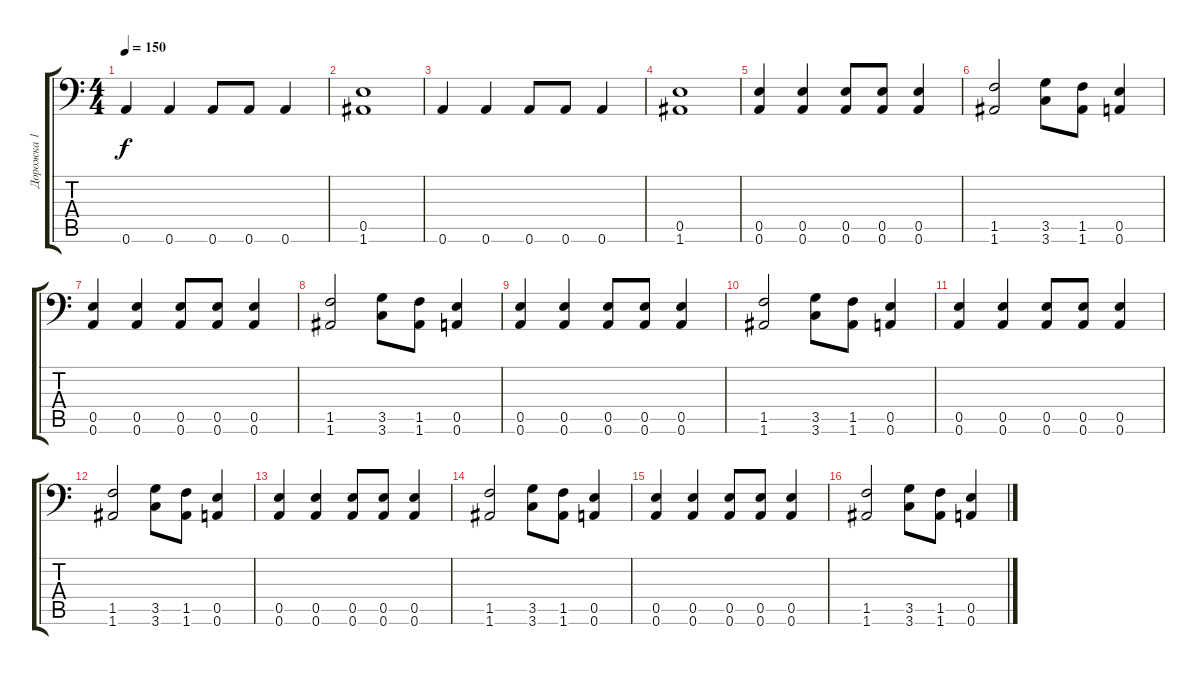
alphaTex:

\track ("Дорожка 1" "Дорожка 1") {instrument distortionguitar}
\staff {score tabs}
\tuning (B3 Gb3 D3 A2 E2 A1) {hide}
\ts (4 4)
\tempo 150
\clef f4
\ks c
0.6.4{dy f} 0.6.4 0.6.8 0.6.8 0.6.4 |
(0.5 1.6).1 |
0.6.4 0.6.4 0.6.8 0.6.8 0.6.4 |
(0.5 1.6).1 |
(0.5 0.6).4 (0.5 0.6).4 (0.5 0.6).8 (0.5 0.6).8 (0.5 0.6).4 |
(1.5 1.6).2 (3.5 3.6).8 (1.5 1.6).8 (0.5 0.6).4 |
(0.5 0.6).4 (0.5 0.6).4 (0.5 0.6).8 (0.5 0.6).8 (0.5 0.6).4 |
(1.5 1.6).2 (3.5 3.6).8 (1.5 1.6).8 (0.5 0.6).4 |
(0.5 0.6).4 (0.5 0.6).4 (0.5 0.6).8 (0.5 0.6).8 (0.5 0.6).4 |
(1.5 1.6).2 (3.5 3.6).8 (1.5 1.6).8 (0.5 0.6).4 |
(0.5 0.6).4 (0.5 0.6).4 (0.5 0.6).8 (0.5 0.6).8 (0.5 0.6).4 |
(1.5 1.6).2 (3.5 3.6).8 (1.5 1.6).8 (0.5 0.6).4 |
(0.5 0.6).4 (0.5 0.6).4 (0.5 0.6).8 (0.5 0.6).8 (0.5 0.6).4 |
(1.5 1.6).2 (3.5 3.6).8 (1.5 1.6).8 (0.5 0.6).4 |
(0.5 0.6).4 (0.5 0.6).4 (0.5 0.6).8 (0.5 0.6).8 (0.5 0.6).4 |
(1.5 1.6).2 (3.5 3.6).8 (1.5 1.6).8 (0.5 0.6).4
